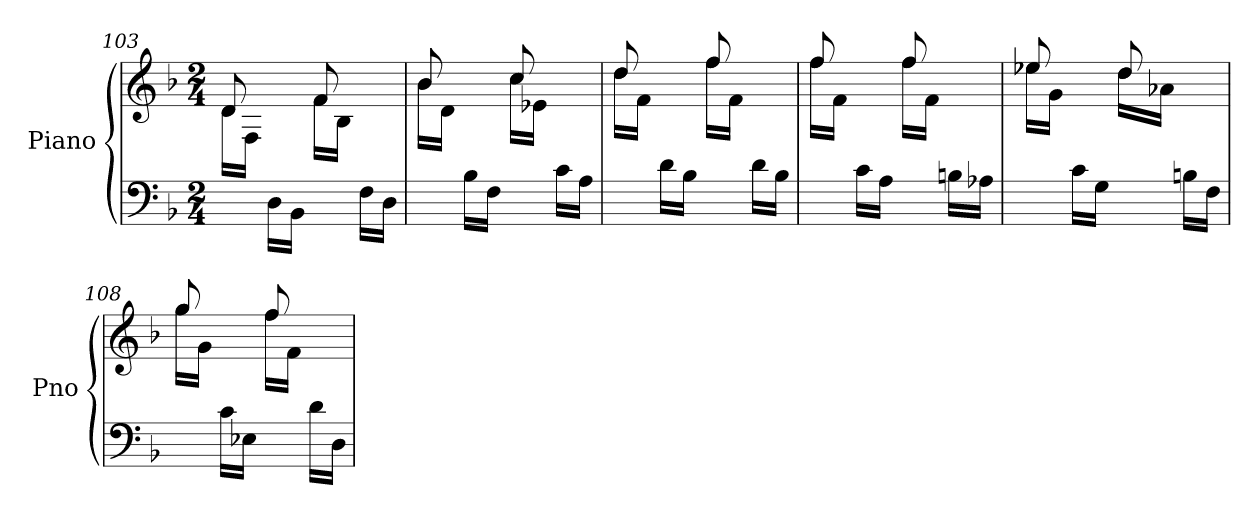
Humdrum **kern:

**kern	**kern
*part1	*part1
*staff2	*staff1
*I"Piano	*
*I'Pno	*
!!LO:LB:g=z
*clefF4	*clefG2
*k[b-]	*k[b-]
*M2/4	*M2/4
=103	=103
*	*^
8ryy	8d/	16d\LL
.	.	16F\JJ
16D\LL	8ryy	8ryy
16BB-\JJ	.	.
8ryy	8f/	16f\LL
.	.	16B-\JJ
16F\LL	8ryy	8ryy
16D\JJ	.	.
=104	=104	=104
8ryy	8b-/	16b-\LL
.	.	16d\JJ
16B-\LL	8ryy	8ryy
16F\JJ	.	.
8ryy	8cc/	16cc\LL
.	.	16e-X\JJ
16c\LL	8ryy	8ryy
16A\JJ	.	.
=105	=105	=105
8ryy	8dd/	16dd\LL
.	.	16f\JJ
16d\LL	8ryy	8ryy
16B-\JJ	.	.
8ryy	8ff/	16ff\LL
.	.	16f\JJ
16d\LL	8ryy	8ryy
16B-\JJ	.	.
=106	=106	=106
8ryy	8ff/	16ff\LL
.	.	16f\JJ
16c\LL	8ryy	8ryy
16A\JJ	.	.
8ryy	8ff/	16ff\LL
.	.	16f\JJ
16Bn\LL	8ryy	8ryy
16A-X\JJ	.	.
=107	=107	=107
8ryy	8ee-X/	16ee-\LL
.	.	16g\JJ
16c\LL	8ryy	8ryy
16G\JJ	.	.
8ryy	8dd/	16dd\LL
.	.	16a-X\JJ
16Bn\LL	8ryy	8ryy
16F\JJ	.	.
=108	=108	=108
8ryy	8gg/	16gg\LL
.	.	16g\JJ
16c\LL	8ryy	8ryy
16E-X\JJ	.	.
8ryy	8ff/	16ff\LL
.	.	16f\JJ
16d\LL	8ryy	8ryy
16D\JJ	.	.
*	*v	*v
=	=
*-	*-
